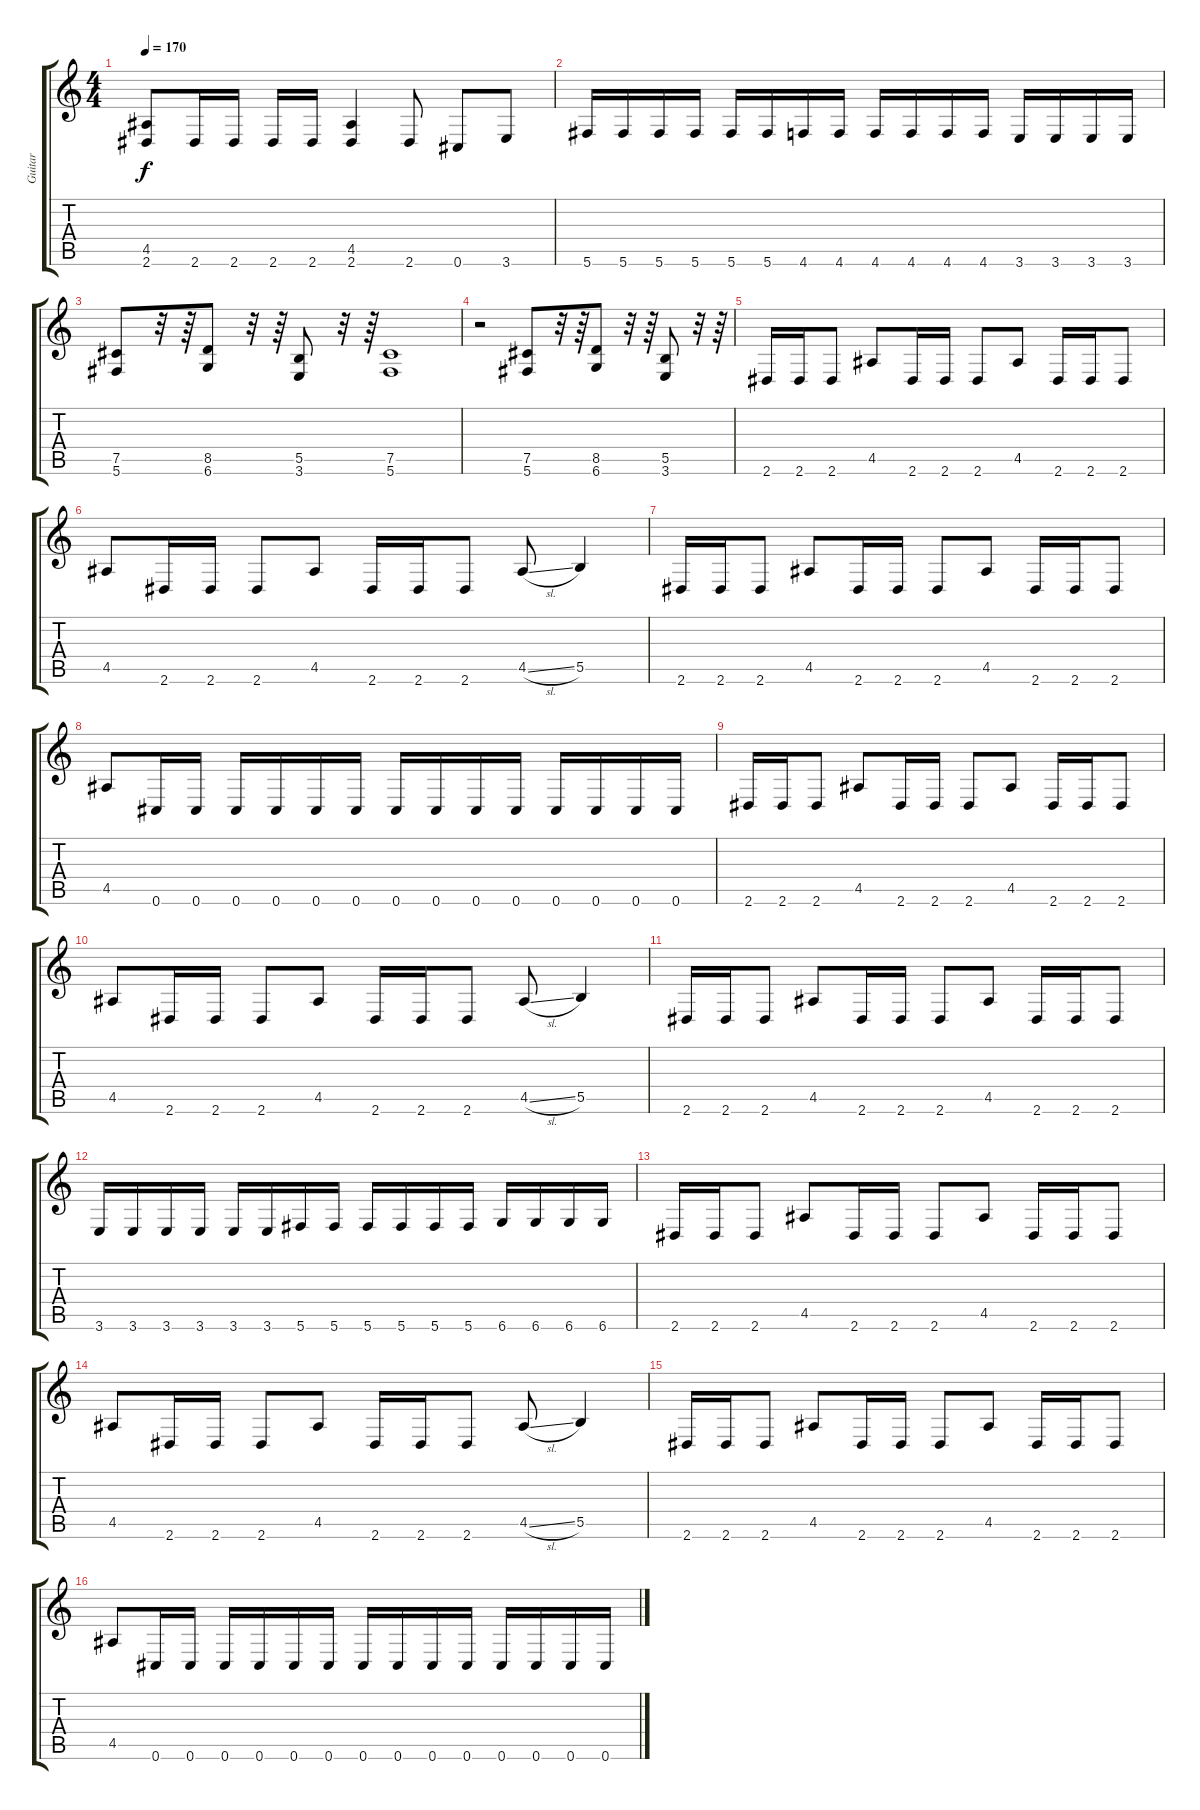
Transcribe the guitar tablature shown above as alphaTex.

\track ("Guitar" "Guitar") {instrument distortionguitar}
\staff {score tabs}
\tuning (Db4 Ab3 E3 B2 Gb2 Db2) {hide}
\ts (4 4)
\tempo 170
\clef g2
\ks c
(4.5 2.6).8{dy f} 2.6.16 2.6.16 2.6.16 2.6.16 (4.5 2.6).4 2.6.8 0.6.8 3.6.8 |
5.6.16 5.6.16 5.6.16 5.6.16 5.6.16 5.6.16 4.6.16 4.6.16 4.6.16 4.6.16 4.6.16 4.6.16 3.6.16 3.6.16 3.6.16 3.6.16 |
(7.5 5.6).8 r.32 r.64 (8.5 6.6).8 r.32 r.64 (5.5 3.6).8 r.32 r.64 (7.5 5.6).1 |
r.2 (7.5 5.6).8 r.32 r.64 (8.5 6.6).8 r.32 r.64 (5.5 3.6).8 r.32 r.64 |
2.6.16 2.6.16 2.6.8 4.5.8 2.6.16 2.6.16 2.6.8 4.5.8 2.6.16 2.6.16 2.6.8 |
4.5.8 2.6.16 2.6.16 2.6.8 4.5.8 2.6.16 2.6.16 2.6.8 4.5{sl}.8 5.5.4 |
2.6.16 2.6.16 2.6.8 4.5.8 2.6.16 2.6.16 2.6.8 4.5.8 2.6.16 2.6.16 2.6.8 |
4.5.8 0.6.16 0.6.16 0.6.16 0.6.16 0.6.16 0.6.16 0.6.16 0.6.16 0.6.16 0.6.16 0.6.16 0.6.16 0.6.16 0.6.16 |
2.6.16 2.6.16 2.6.8 4.5.8 2.6.16 2.6.16 2.6.8 4.5.8 2.6.16 2.6.16 2.6.8 |
4.5.8 2.6.16 2.6.16 2.6.8 4.5.8 2.6.16 2.6.16 2.6.8 4.5{sl}.8 5.5.4 |
2.6.16 2.6.16 2.6.8 4.5.8 2.6.16 2.6.16 2.6.8 4.5.8 2.6.16 2.6.16 2.6.8 |
3.6.16 3.6.16 3.6.16 3.6.16 3.6.16 3.6.16 5.6.16 5.6.16 5.6.16 5.6.16 5.6.16 5.6.16 6.6.16 6.6.16 6.6.16 6.6.16 |
2.6.16 2.6.16 2.6.8 4.5.8 2.6.16 2.6.16 2.6.8 4.5.8 2.6.16 2.6.16 2.6.8 |
4.5.8 2.6.16 2.6.16 2.6.8 4.5.8 2.6.16 2.6.16 2.6.8 4.5{sl}.8 5.5.4 |
2.6.16 2.6.16 2.6.8 4.5.8 2.6.16 2.6.16 2.6.8 4.5.8 2.6.16 2.6.16 2.6.8 |
4.5.8 0.6.16 0.6.16 0.6.16 0.6.16 0.6.16 0.6.16 0.6.16 0.6.16 0.6.16 0.6.16 0.6.16 0.6.16 0.6.16 0.6.16
